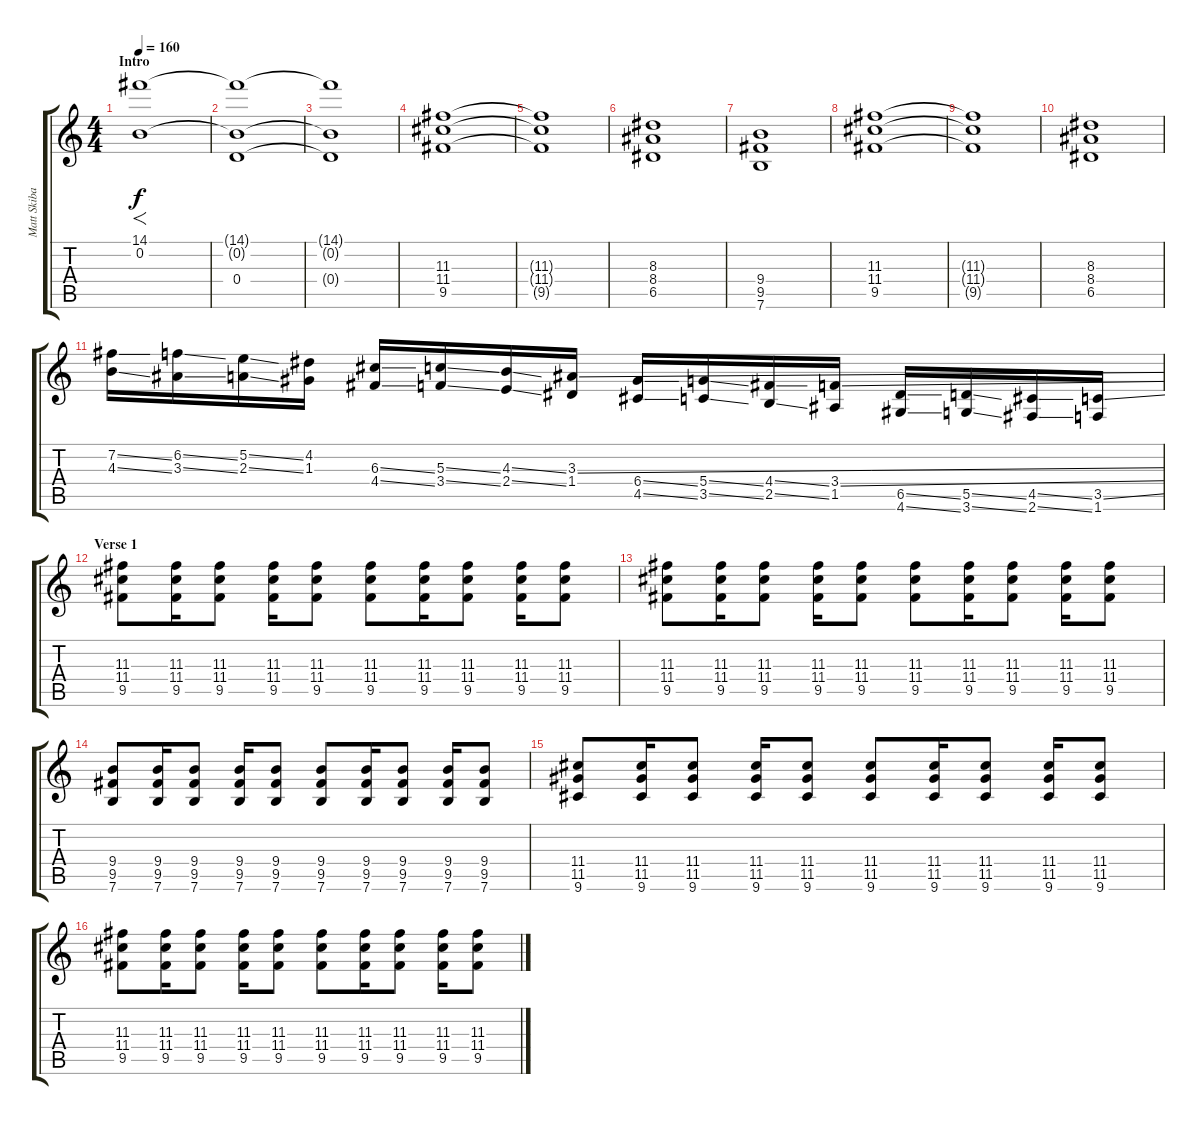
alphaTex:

\track ("Matt Skiba - Guitar 1" "Matt Skiba") {instrument distortionguitar}
\staff {score tabs}
\tuning (E4 B3 G3 D3 A2 E2) {hide}
\ts (4 4)
\section ("" "Intro")
\tempo 160
\clef g2
\ks c
(14.1 0.2).1{f dy f instrument distortionguitar} |
(14.1{t} 0.2{t} 0.4).1 |
(14.1{t} 0.2{t} 0.4{t}).1 |
(11.3 11.4 9.5).1 |
(11.3{t} 11.4{t} 9.5{t}).1 |
(8.3 8.4 6.5).1 |
(9.4 9.5 7.6).1 |
(11.3 11.4 9.5).1 |
(11.3{t} 11.4{t} 9.5{t}).1 |
(8.3 8.4 6.5).1 |
(7.2{ss} 4.3{ss}).16 (6.2{ss} 3.3{ss}).16 (5.2{ss} 2.3{ss}).16 (4.2 1.3).16 (6.3{ss} 4.4{ss}).16 (5.3{ss} 3.4{ss}).16 (4.3{ss} 2.4{ss}).16 (3.3{ss} 1.4).16 (6.4{ss} 4.5{ss}).16 (5.4{ss} 3.5{ss}).16 (4.4{ss} 2.5{ss}).16 (3.4{ss} 1.5).16 (6.5{ss} 4.6{ss}).16 (5.5{ss} 3.6{ss}).16 (4.5{ss} 2.6{ss}).16 (3.5{ss} 1.6).16 |
\section ("" "Verse 1")
(11.3 11.4 9.5).8 (11.3 11.4 9.5).16 (11.3 11.4 9.5).8 (11.3 11.4 9.5).16 (11.3 11.4 9.5).8 (11.3 11.4 9.5).8 (11.3 11.4 9.5).16 (11.3 11.4 9.5).8 (11.3 11.4 9.5).16 (11.3 11.4 9.5).8 |
(11.3 11.4 9.5).8 (11.3 11.4 9.5).16 (11.3 11.4 9.5).8 (11.3 11.4 9.5).16 (11.3 11.4 9.5).8 (11.3 11.4 9.5).8 (11.3 11.4 9.5).16 (11.3 11.4 9.5).8 (11.3 11.4 9.5).16 (11.3 11.4 9.5).8 |
(9.4 9.5 7.6).8 (9.4 9.5 7.6).16 (9.4 9.5 7.6).8 (9.4 9.5 7.6).16 (9.4 9.5 7.6).8 (9.4 9.5 7.6).8 (9.4 9.5 7.6).16 (9.4 9.5 7.6).8 (9.4 9.5 7.6).16 (9.4 9.5 7.6).8 |
(11.4 11.5 9.6).8 (11.4 11.5 9.6).16 (11.4 11.5 9.6).8 (11.4 11.5 9.6).16 (11.4 11.5 9.6).8 (11.4 11.5 9.6).8 (11.4 11.5 9.6).16 (11.4 11.5 9.6).8 (11.4 11.5 9.6).16 (11.4 11.5 9.6).8 |
(11.3 11.4 9.5).8 (11.3 11.4 9.5).16 (11.3 11.4 9.5).8 (11.3 11.4 9.5).16 (11.3 11.4 9.5).8 (11.3 11.4 9.5).8 (11.3 11.4 9.5).16 (11.3 11.4 9.5).8 (11.3 11.4 9.5).16 (11.3 11.4 9.5).8
